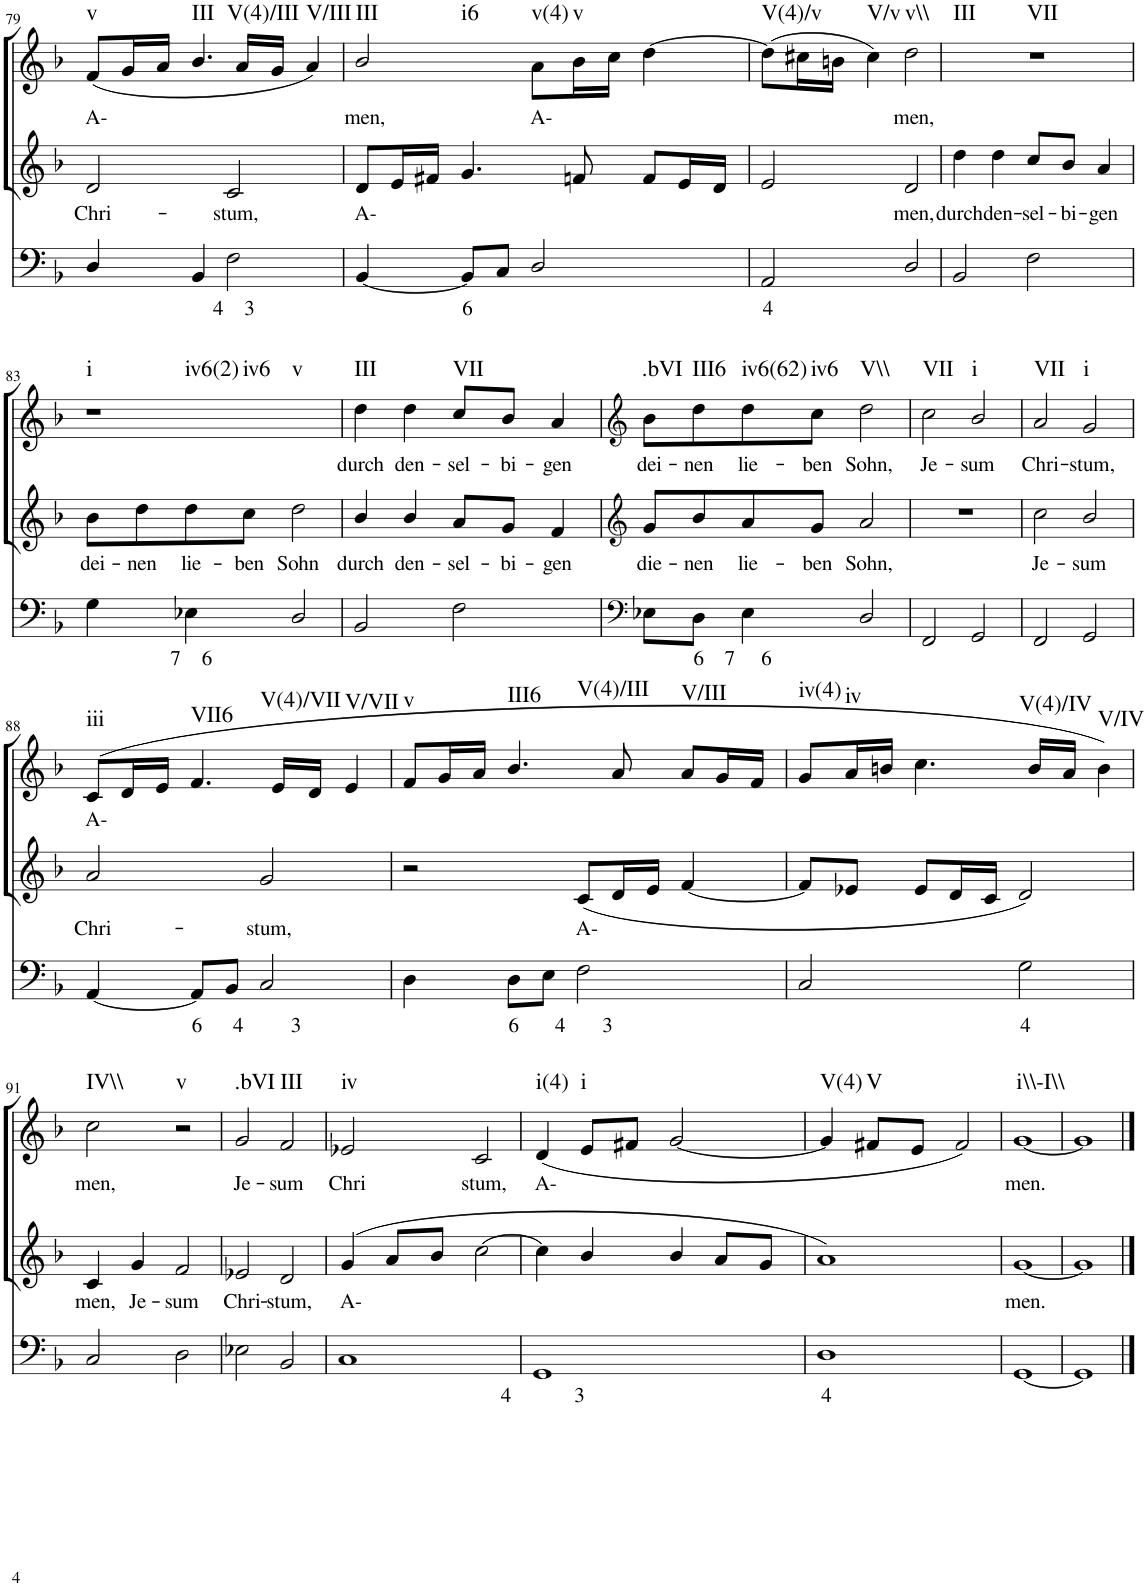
**kern	**text	**kern	**text	**kern	**text	**harte
*part3	*part3	*part2	*part2	*part1	*part1	*part1
*staff3	*staff3	*staff2	*staff2	*staff1	*staff1	*
*I"Continuo	*	*I"Soprano II	*	*I"Soprano I	*	*
!!LO:PB:g=z
*clefF4	*	*clefG2	*	*clefG2	*	*
*k[b-]	*	*k[b-]	*	*k[b-]	*	*
*M4/4	*	*M4/4	*	*M4/4	*	*
=79	=79	=79	=79	=79	=79	=79
!	!	!	!LO:LY:b	!	!LO:LY:b	!LO:H:kt=v
4D/	.	2d/	Chri-	(8f/L	A-	N
.	.	.	.	16g/L	.	.
.	.	.	.	16a/JJ	.	.
!	!	!	!	!	!	!LO:H:n=1:kt=III
!	!	!	!	!	!	!LO:H:n=2:kt=V(4)/III
4BB-/	.	.	.	4.b-/	.	N N
!	!LO:LY:b	!	!LO:LY:b	!	!	!
2F\	4 3	2c/	stum,	.	.	.
.	.	.	.	16a/LL	.	.
.	.	.	.	16g/JJ	.	.
!	!	!	!	!	!	!LO:H:kt=V/III
.	.	.	.	4a/)	.	N
=80	=80	=80	=80	=80	=80	=80
!	!	!	!LO:LY:b	!	!LO:LY:b	!LO:H:n=1:kt=III
!	!	!	!	!	!	!LO:H:n=2:kt=i6
[4BB-/	.	8d/L	A-	2b-/	men,	N N
.	.	16e/L	.	.	.	.
.	.	16f#X/JJ	.	.	.	.
!	!LO:LY:b	!	!	!	!	!
8BB-/L]	6	4.g/	.	.	.	.
8C/J	.	.	.	.	.	.
!	!	!	!	!	!LO:LY:b	!LO:H:kt=v(4)
2D/	.	.	.	8a\L	A-	N
!	!	!	!	!	!	!LO:H:kt=v
.	.	8fn/	.	16b-\L	.	N
.	.	.	.	16cc\JJ	.	.
.	.	8f/L	.	[4dd\	.	.
.	.	16e/L	.	.	.	.
.	.	16d/JJ	.	.	.	.
=81	=81	=81	=81	=81	=81	=81
!	!LO:LY:b	!	!	!	!	!LO:H:kt=V(4)/v
2AA/	4	2e/	.	(8dd\L]	.	N
.	.	.	.	16cc#X\L	.	.
.	.	.	.	16bn\JJ	.	.
!	!	!	!	!	!	!LO:H:kt=V/v
.	.	.	.	4cc#\)	.	N
!	!	!	!LO:LY:b	!	!LO:LY:b	!LO:H:kt=v\\
2D/	.	2d/	men,	2dd\	men,	N
=82	=82	=82	=82	=82	=82	=82
!	!	!	!LO:LY:b	!	!	!LO:H:n=1:kt=III
!	!	!	!	!	!	!LO:H:n=2:kt=VII
2BB-/	.	4dd\	durch	1r	.	N N
!	!	!	!LO:LY:b	!	!	!
.	.	4dd\	den-	.	.	.
!	!	!	!LO:LY:b	!	!	!
2F\	.	8cc/L	sel-	.	.	.
!	!	!	!LO:LY:b	!	!	!
.	.	8b-/J	bi-	.	.	.
!	!	!	!LO:LY:b	!	!	!
.	.	4a/	gen	.	.	.
!!LO:LB:g=z
=83	=83	=83	=83	=83	=83	=83
!	!	!	!LO:LY:b	!	!	!LO:H:n=1:kt=i
!	!	!	!	!	!	!LO:H:n=2:kt=iv6(2)
!	!	!	!	!	!	!LO:H:n=3:kt=iv6
!	!	!	!	!	!	!LO:H:n=4:kt=v
4G\	.	8b-\L	dei-	1r	.	N N N N
!	!	!	!LO:LY:b	!	!	!
.	.	8dd\	nen	.	.	.
!	!LO:LY:b	!	!LO:LY:b	!	!	!
4E-X\	7 6	8dd\	lie-	.	.	.
!	!	!	!LO:LY:b	!	!	!
.	.	8cc\J	ben	.	.	.
!	!	!	!LO:LY:b	!	!	!
2D/	.	2dd\	Sohn	.	.	.
=84	=84	=84	=84	=84	=84	=84
!	!	!	!LO:LY:b	!	!LO:LY:b	!LO:H:kt=III
2BB-/	.	4b-/	durch	4dd\	durch	N
!	!	!	!LO:LY:b	!	!LO:LY:b	!
.	.	4b-/	den-	4dd\	den-	.
!	!	!	!LO:LY:b	!	!LO:LY:b	!LO:H:kt=VII
2F\	.	8a/L	sel-	8cc/L	sel-	N
!	!	!	!LO:LY:b	!	!LO:LY:b	!
.	.	8g/J	bi-	8b-/J	bi-	.
!	!	!	!LO:LY:b	!	!LO:LY:b	!
.	.	4f/	gen	4a/	gen	.
=85	=85	=85	=85	=85	=85	=85
*clefF4	*	*clefG2	*	*clefG2	*	*
!	!	!	!LO:LY:b	!	!LO:LY:b	!LO:H:kt=.bVI
8E-X\L	.	8g/L	die-	8b-\L	dei-	N
!	!LO:LY:b	!	!LO:LY:b	!	!LO:LY:b	!LO:H:kt=III6
8D\J	6	8b-/	nen	8dd\	nen	N
!	!LO:LY:b	!	!LO:LY:b	!	!LO:LY:b	!LO:H:kt=iv6(62)
4E-\	7 6	8a/	lie-	8dd\	lie-	N
!	!	!	!LO:LY:b	!	!LO:LY:b	!LO:H:kt=iv6
.	.	8g/J	ben	8cc\J	ben	N
!	!	!	!LO:LY:b	!	!LO:LY:b	!LO:H:kt=V\\
2D/	.	2a/	Sohn,	2dd\	Sohn,	N
=86	=86	=86	=86	=86	=86	=86
!	!	!	!	!	!LO:LY:b	!LO:H:kt=VII
2FF/	.	1r	.	2cc\	Je-	N
!	!	!	!	!	!LO:LY:b	!LO:H:kt=i
2GG/	.	.	.	2b-/	sum	N
=87	=87	=87	=87	=87	=87	=87
!	!	!	!LO:LY:b	!	!LO:LY:b	!LO:H:kt=VII
2FF/	.	2cc\	Je-	2a/	Chri-	N
!	!	!	!LO:LY:b	!	!LO:LY:b	!LO:H:kt=i
2GG/	.	2b-/	sum	2g/	stum,	N
!!LO:LB:g=z
=88	=88	=88	=88	=88	=88	=88
!	!	!	!LO:LY:b	!	!LO:LY:b	!LO:H:kt=iii
[4AA/	.	2a/	Chri-	(8c/L	A-	N
.	.	.	.	16d/L	.	.
.	.	.	.	16e/JJ	.	.
!	!LO:LY:b	!	!	!	!	!LO:H:n=1:kt=VII6
!	!	!	!	!	!	!LO:H:n=2:kt=V(4)/VII
8AA/L]	6	.	.	4.f/	.	N N
8BB-/J	.	.	.	.	.	.
!	!LO:LY:b	!	!LO:LY:b	!	!	!
2C/	4 3	2g/	stum,	.	.	.
.	.	.	.	16e/LL	.	.
.	.	.	.	16d/JJ	.	.
!	!	!	!	!	!	!LO:H:kt=V/VII
.	.	.	.	4e/	.	N
=89	=89	=89	=89	=89	=89	=89
!	!	!	!	!	!	!LO:H:kt=v
4D\	.	2r	.	8f/L	.	N
.	.	.	.	16g/L	.	.
.	.	.	.	16a/JJ	.	.
!	!LO:LY:b	!	!	!	!	!LO:H:n=1:kt=III6
!	!	!	!	!	!	!LO:H:n=2:kt=V(4)/III
8D\L	6	.	.	4.b-/	.	N N
8E\J	.	.	.	.	.	.
!	!LO:LY:b	!	!LO:LY:b	!	!	!
2F\	4 3	(8c/L	A-	.	.	.
.	.	16d/L	.	8a/	.	.
.	.	16e/JJ	.	.	.	.
!	!	!	!	!	!	!LO:H:kt=V/III
.	.	[4f/	.	8a/L	.	N
.	.	.	.	16g/L	.	.
.	.	.	.	16f/JJ	.	.
=90	=90	=90	=90	=90	=90	=90
!	!	!	!	!	!	!LO:H:kt=iv(4)
2C/	.	8f/L]	.	8g/L	.	N
!	!	!	!	!	!	!LO:H:kt=iv
.	.	8e-X/J	.	16a/L	.	N
.	.	.	.	16bn/JJ	.	.
!	!	!	!	!	!	!LO:H:kt=V(4)/IV
.	.	8e-/L	.	4.cc\	.	N
.	.	16d/L	.	.	.	.
.	.	16c/JJ	.	.	.	.
!	!LO:LY:b	!	!	!	!	!
2G\	4	2d/)	.	.	.	.
.	.	.	.	16b/LL	.	.
.	.	.	.	16a/JJ	.	.
!	!	!	!	!	!	!LO:H:kt=V/IV
.	.	.	.	4b\)	.	N
!!LO:LB:g=z
=91	=91	=91	=91	=91	=91	=91
!	!	!	!LO:LY:b	!	!LO:LY:b	!LO:H:kt=IV\\
2C/	.	4c/	men,	2cc\	men,	N
!	!	!	!LO:LY:b	!	!	!
.	.	4g/	Je-	.	.	.
!	!	!	!LO:LY:b	!	!	!LO:H:kt=v
2D\	.	2f/	sum	2r	.	N
=92	=92	=92	=92	=92	=92	=92
!	!	!	!LO:LY:b	!	!LO:LY:b	!LO:H:kt=.bVI
2E-X\	.	2e-X/	Chri-	2g/	Je-	N
!	!	!	!LO:LY:b	!	!LO:LY:b	!LO:H:kt=III
2BB-/	.	2d/	stum,	2f/	sum	N
=93	=93	=93	=93	=93	=93	=93
!	!	!	!LO:LY:b	!	!LO:LY:b	!LO:H:kt=iv
1C	.	(4g/	A-	2e-X/	Chri	N
.	.	8a/L	.	.	.	.
.	.	8b-/J	.	.	.	.
!	!	!	!	!	!LO:LY:b	!
.	.	[2cc\	.	2c/	stum,	.
=94	=94	=94	=94	=94	=94	=94
!	!LO:LY:b	!	!	!	!LO:LY:b	!LO:H:kt=i(4)
1GG	4 3	4cc\]	.	(4d/	A-	N
!	!	!	!	!	!	!LO:H:kt=i
.	.	4b-/	.	8e/L	.	N
.	.	.	.	8f#X/J	.	.
.	.	4b-/	.	[2g/	.	.
.	.	8a/L	.	.	.	.
.	.	8g/J	.	.	.	.
=95	=95	=95	=95	=95	=95	=95
!	!LO:LY:b	!	!	!	!	!LO:H:kt=V(4)
1D	4	1a)	.	4g/]	.	N
!	!	!	!	!	!	!LO:H:kt=V
.	.	.	.	8f#X/L	.	N
.	.	.	.	8e/J	.	.
.	.	.	.	2f#/)	.	.
=96	=96	=96	=96	=96	=96	=96
!	!	!	!LO:LY:b	!	!LO:LY:b	!LO:H:kt=i\\-I\\
[1GG	.	[1g	men.	[1g	men.	N
=97	=97	=97	=97	=97	=97	=97
1GG]	.	1g]	.	1g]	.	.
==	==	==	==	==	==	==
*-	*-	*-	*-	*-	*-	*-
